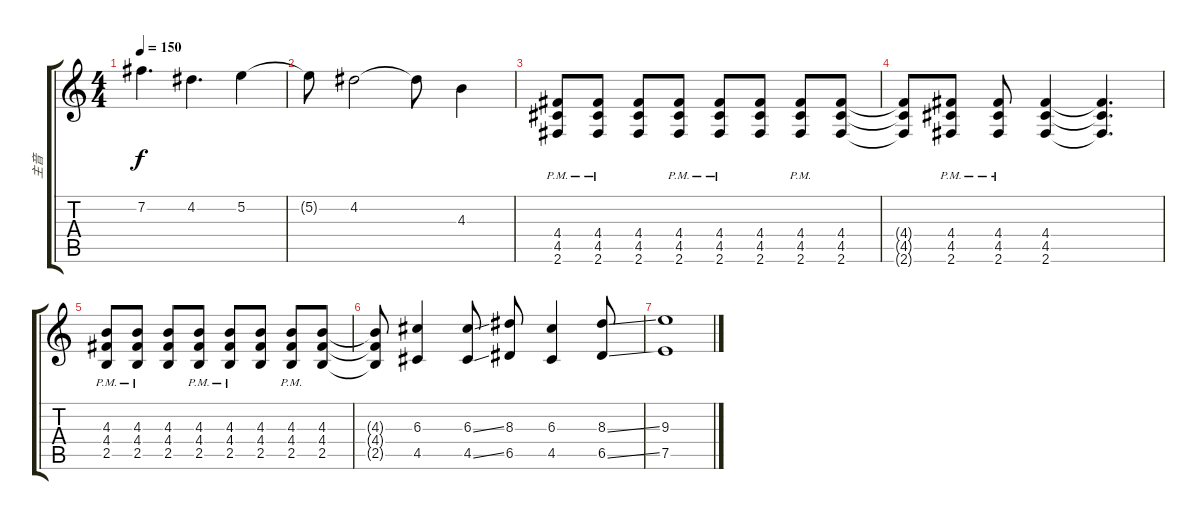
\track ("主音" "主音") {instrument distortionguitar}
\staff {score tabs}
\tuning (E4 B3 G3 D3 A2 E2) {hide}
\ts (4 4)
\tempo 150
\clef g2
\ks c
7.2.4{d dy f} 4.2.4{d} 5.2.4 |
5.2{t}.8 4.2.2 4.2{t}.8 4.3.4 |
(4.4{pm} 4.5{pm} 2.6{pm}).8{volume 14 instrument distortionguitar} (4.4{pm} 4.5{pm} 2.6{pm}).8 (4.4 4.5 2.6).8 (4.4{pm} 4.5{pm} 2.6{pm}).8 (4.4{pm} 4.5{pm} 2.6{pm}).8 (4.4 4.5 2.6).8 (4.4{pm} 4.5{pm} 2.6{pm}).8 (4.4 4.5 2.6).8 |
(4.4{t} 4.5{t} 2.6{t}).8 (4.4{pm} 4.5{pm} 2.6{pm}).8 (4.4{pm} 4.5{pm} 2.6{pm}).8 (4.4 4.5 2.6).4 (4.4{t} 4.5{t} 2.6{t}).4{d} |
(4.3{pm} 4.4{pm} 2.5{pm}).8 (4.3{pm} 4.4{pm} 2.5{pm}).8 (4.3 4.4 2.5).8 (4.3{pm} 4.4{pm} 2.5{pm}).8 (4.3{pm} 4.4{pm} 2.5{pm}).8 (4.3 4.4 2.5).8 (4.3{pm} 4.4{pm} 2.5{pm}).8 (4.3 4.4 2.5).8 |
(4.3{t} 4.4{t} 2.5{t}).8 (6.3 4.5).4 (6.3{ss} 4.5{ss}).8 (8.3 6.5).8 (6.3 4.5).4 (8.3{ss} 6.5{ss}).8 |
(9.3 7.5).1
